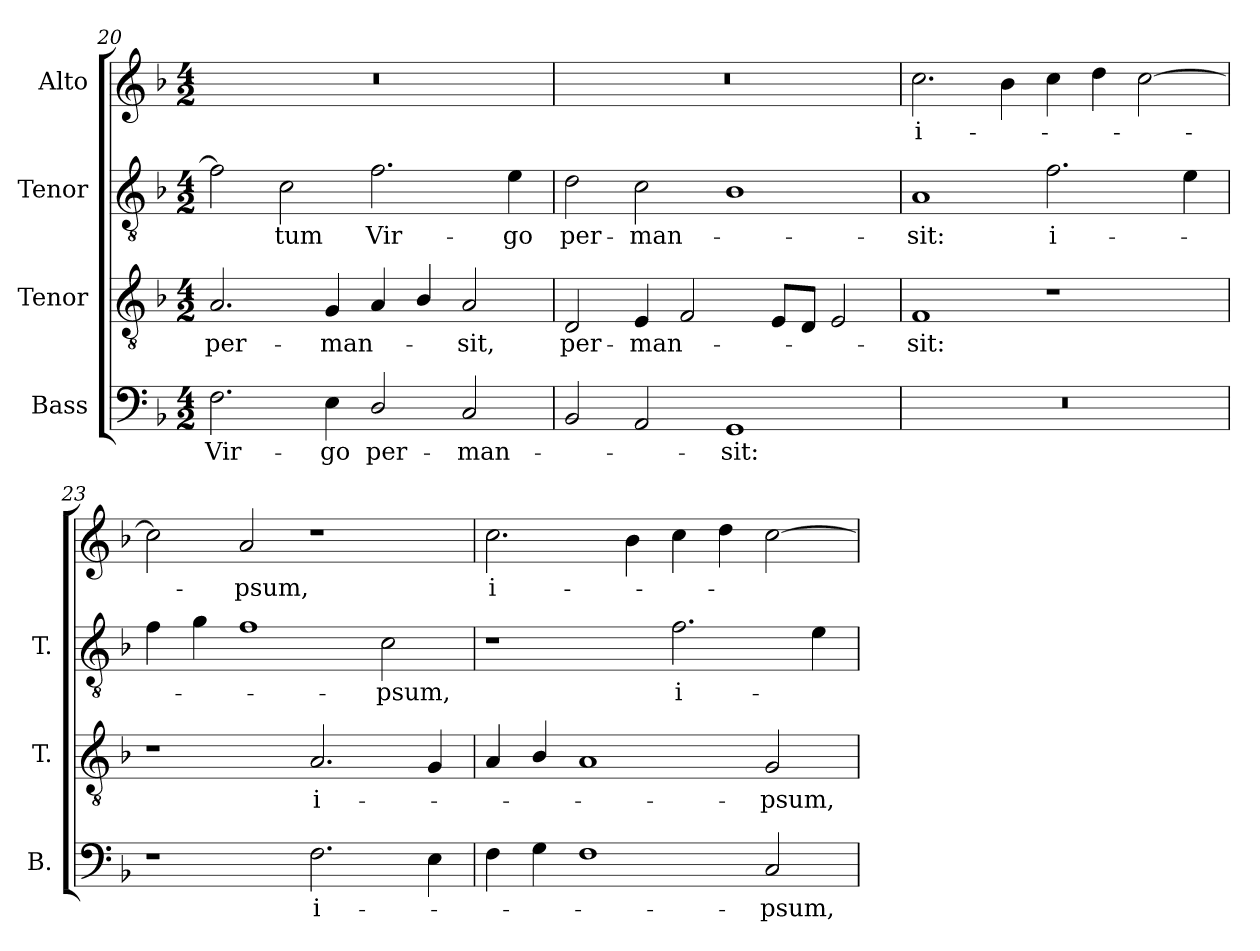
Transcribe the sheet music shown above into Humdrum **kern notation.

**kern	**text	**kern	**text	**kern	**text	**kern	**text
*part4	*part4	*part3	*part3	*part2	*part2	*part1	*part1
*staff4	*staff4	*staff3	*staff3	*staff2	*staff2	*staff1	*staff1
*I"Bass	*	*I"Tenor	*	*I"Tenor	*	*I"Alto	*
*I'B.	*	*I'T.	*	*I'T.	*	*	*
*clefF4	*	*clefGv2	*	*clefGv2	*	*clefG2	*
*	*	*ITrd7c12	*	*ITrd7c12	*	*	*
*k[b-]	*	*k[b-]	*	*k[b-]	*	*k[b-]	*
*F:	*	*F:	*	*F:	*	*F:	*
*M4/2	*	*M4/2	*	*M4/2	*	*M4/2	*
=20	=20	=20	=20	=20	=20	=20	=20
!	!LO:LY:b:color=#000000	!	!	!	!	!	!
!	!	!	!LO:LY:b:color=#000000	!	!	!LO:N:vis=1	!
2.Fi\	Vir-	2.AAi/	per-	2Fi\]	.	0r	.
!	!	!	!	!	!LO:LY:b:color=#000000	!	!
.	.	.	.	2Ci\	-tum	.	.
!	!LO:LY:b:color=#000000	!	!	!	!	!	!
!	!	!	!LO:LY:b:color=#000000	!	!	!	!
4Ei\	-go	4GGi/	-man-	.	.	.	.
!	!LO:LY:b:color=#000000	!	!	!	!	!	!
!	!	!	!	!	!LO:LY:b:color=#000000	!	!
2Di/	per-	4AAi/	.	2.Fi\	Vir-	.	.
.	.	4BB-i/	.	.	.	.	.
!	!LO:LY:b:color=#000000	!	!	!	!	!	!
!	!	!	!LO:LY:b:color=#000000	!	!	!	!
2Ci/	-man-	2AAi/	-sit,	.	.	.	.
!	!	!	!	!	!LO:LY:b:color=#000000	!	!
.	.	.	.	4Ei\	-go	.	.
=21	=21	=21	=21	=21	=21	=21	=21
!	!	!	!LO:LY:b:color=#000000	!	!	!	!
!	!	!	!	!	!LO:LY:b:color=#000000	!LO:N:vis=1	!
2BB-i/	.	2DDi/	per-	2Di\	per-	0r	.
!	!	!	!LO:LY:b:color=#000000	!	!	!	!
!	!	!	!	!	!LO:LY:b:color=#000000	!	!
2AAi/	.	4EEi/	-man-	2Ci\	-man-	.	.
.	.	2FFi/	.	.	.	.	.
!	!LO:LY:b:color=#000000	!	!	!	!	!	!
1GGi	-sit:	.	.	1BB-i	.	.	.
.	.	8EEi/L	.	.	.	.	.
.	.	8DDi/J	.	.	.	.	.
.	.	2EEi/	.	.	.	.	.
=22	=22	=22	=22	=22	=22	=22	=22
!LO:N:vis=1	!	!	!	!	!	!	!
!	!	!	!LO:LY:b:color=#000000	!	!	!	!
!	!	!	!	!	!LO:LY:b:color=#000000	!	!
!	!	!	!	!	!	!	!LO:LY:b:color=#000000
0r	.	1FFi	-sit:	1AAi	-sit:	2.cci\	i-
.	.	.	.	.	.	4b-i\	.
!	!	!	!	!	!LO:LY:b:color=#000000	!	!
.	.	1r	.	2.Fi\	i-	4cci\	.
.	.	.	.	.	.	4ddi\	.
.	.	.	.	.	.	[2cci\	.
.	.	.	.	4Ei\	.	.	.
!!LO:LB:g=z
=23	=23	=23	=23	=23	=23	=23	=23
1r	.	1r	.	4Fi\	.	2cci\]	.
.	.	.	.	4Gi\	.	.	.
!	!	!	!	!	!	!	!LO:LY:b:color=#000000
.	.	.	.	1Fi	.	2ai/	-psum,
!	!LO:LY:b:color=#000000	!	!	!	!	!	!
!	!	!	!LO:LY:b:color=#000000	!	!	!	!
2.Fi\	i-	2.AAi/	i-	.	.	1r	.
!	!	!	!	!	!LO:LY:b:color=#000000	!	!
.	.	.	.	2Ci\	-psum,	.	.
4Ei\	.	4GGi/	.	.	.	.	.
=24	=24	=24	=24	=24	=24	=24	=24
!	!	!	!	!	!	!	!LO:LY:b:color=#000000
4Fi\	.	4AAi/	.	1r	.	2.cci\	i-
4Gi\	.	4BB-i/	.	.	.	.	.
1Fi	.	1AAi	.	.	.	.	.
.	.	.	.	.	.	4b-i\	.
!	!	!	!	!	!LO:LY:b:color=#000000	!	!
.	.	.	.	2.Fi\	i-	4cci\	.
.	.	.	.	.	.	4ddi\	.
!	!LO:LY:b:color=#000000	!	!	!	!	!	!
!	!	!	!LO:LY:b:color=#000000	!	!	!	!
2Ci/	-psum,	2GGi/	-psum,	.	.	[2cci\	.
.	.	.	.	4Ei\	.	.	.
=	=	=	=	=	=	=	=
*-	*-	*-	*-	*-	*-	*-	*-
